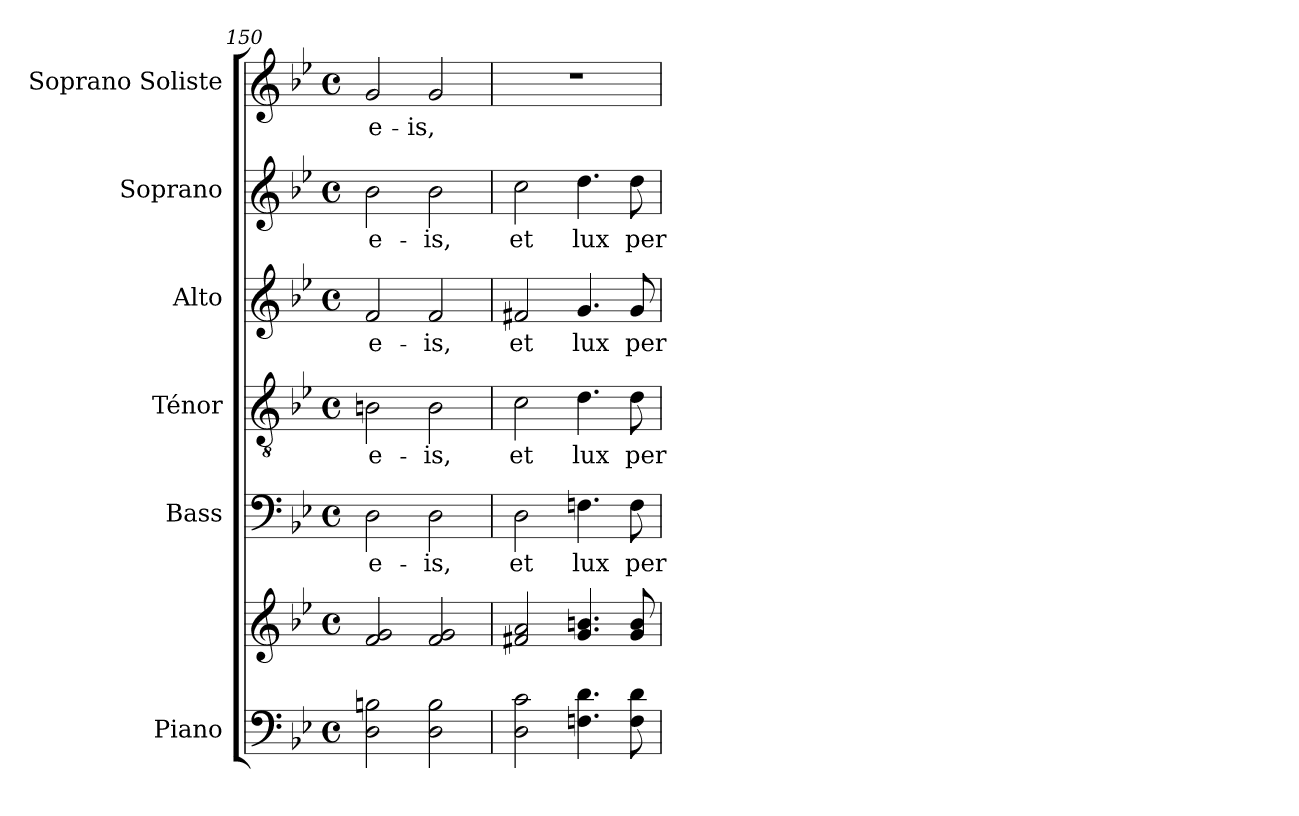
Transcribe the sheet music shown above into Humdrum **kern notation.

**kern	**kern	**kern	**text	**kern	**text	**kern	**text	**kern	**text	**kern	**text
*part6	*part6	*part5	*part5	*part4	*part4	*part3	*part3	*part2	*part2	*part1	*part1
*staff7	*staff6	*staff5	*staff5	*staff4	*staff4	*staff3	*staff3	*staff2	*staff2	*staff1	*staff1
*I"Piano	*	*I"Bass	*	*I"Ténor	*	*I"Alto	*	*I"Soprano	*	*I"Soprano Soliste	*
*I'Pno.	*	*I'B.	*	*I'T.	*	*I'A.	*	*I'S.	*	*	*
*clefF4	*clefG2	*clefF4	*	*clefGv2	*	*clefG2	*	*clefG2	*	*clefG2	*
*	*	*	*	*	*	*	*	*ITrd2c3	*	*	*
*k[b-e-]	*k[b-e-]	*k[b-e-]	*	*k[b-e-]	*	*k[b-e-]	*	*k[f#]	*	*k[b-e-]	*
*M4/4	*M4/4	*M4/4	*	*M4/4	*	*M4/4	*	*M4/4	*	*M4/4	*
*met(c)	*met(c)	*met(c)	*	*met(c)	*	*met(c)	*	*met(c)	*	*met(c)	*
=150	=150	=150	=150	=150	=150	=150	=150	=150	=150	=150	=150
2D\ 2Bn\	2f/ 2g/	2D\	e-	2Bn\	e-	2f/	e-	2gi\	e-	2g/	e-
2D\ 2B\	2f/ 2g/	2D\	-is,	2B\	-is,	2f/	-is,	2gi\	-is,	2g/	-is,
=151	=151	=151	=151	=151	=151	=151	=151	=151	=151	=151	=151
2D\ 2c\	2f#X/ 2a/	2D\	et	2c\	et	2f#X/	et	2ai\	et	1r	.
4.Fn\ 4.d\	4.g/ 4.bn/	4.Fn\	lux	4.d\	lux	4.g/	lux	4.bi\	lux	.	.
8F\ 8d\	8g/ 8b/	8F\	per-	8d\	per-	8g/	per-	8bi\	per-	.	.
=	=	=	=	=	=	=	=	=	=	=	=
*-	*-	*-	*-	*-	*-	*-	*-	*-	*-	*-	*-
